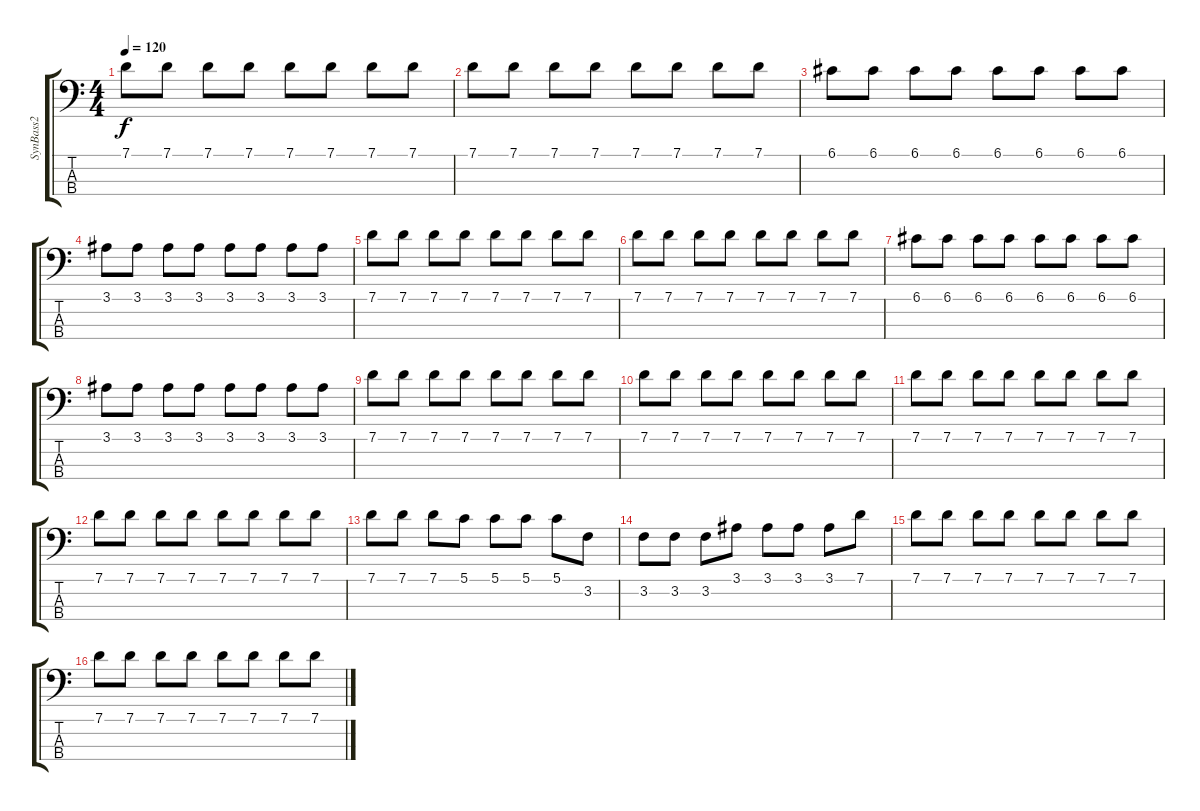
\track ("SynBass2" "SynBass2") {solo instrument synthbass2}
\staff {score tabs}
\tuning (G2 D2 A1 E1) {hide}
\ts (4 4)
\tempo 120
\clef f4
\ks c
7.1.8{dy f instrument synthbass2} 7.1.8 7.1.8 7.1.8 7.1.8 7.1.8 7.1.8 7.1.8 |
7.1.8 7.1.8 7.1.8 7.1.8 7.1.8 7.1.8 7.1.8 7.1.8 |
6.1.8 6.1.8 6.1.8 6.1.8 6.1.8 6.1.8 6.1.8 6.1.8 |
3.1.8 3.1.8 3.1.8 3.1.8 3.1.8 3.1.8 3.1.8 3.1.8 |
7.1.8 7.1.8 7.1.8 7.1.8 7.1.8 7.1.8 7.1.8 7.1.8 |
7.1.8 7.1.8 7.1.8 7.1.8 7.1.8 7.1.8 7.1.8 7.1.8 |
6.1.8 6.1.8 6.1.8 6.1.8 6.1.8 6.1.8 6.1.8 6.1.8 |
3.1.8 3.1.8 3.1.8 3.1.8 3.1.8 3.1.8 3.1.8 3.1.8 |
7.1.8 7.1.8 7.1.8 7.1.8 7.1.8 7.1.8 7.1.8 7.1.8 |
7.1.8 7.1.8 7.1.8 7.1.8 7.1.8 7.1.8 7.1.8 7.1.8 |
7.1.8 7.1.8 7.1.8 7.1.8 7.1.8 7.1.8 7.1.8 7.1.8 |
7.1.8 7.1.8 7.1.8 7.1.8 7.1.8 7.1.8 7.1.8 7.1.8 |
7.1.8 7.1.8 7.1.8 5.1.8 5.1.8 5.1.8 5.1.8 3.2.8 |
3.2.8 3.2.8 3.2.8 3.1.8 3.1.8 3.1.8 3.1.8 7.1.8 |
7.1.8 7.1.8 7.1.8 7.1.8 7.1.8 7.1.8 7.1.8 7.1.8 |
7.1.8 7.1.8 7.1.8 7.1.8 7.1.8 7.1.8 7.1.8 7.1.8
